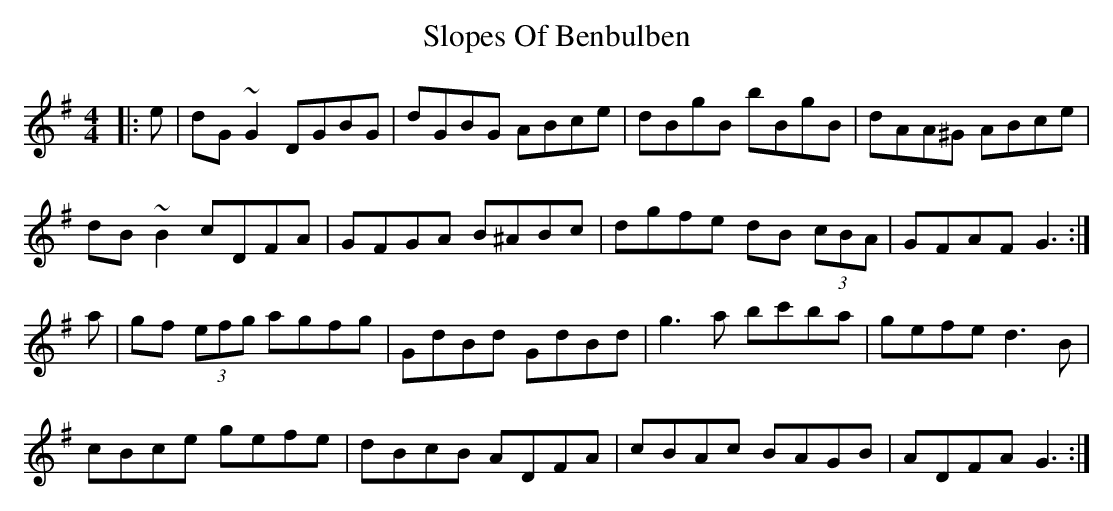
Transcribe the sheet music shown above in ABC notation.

X:1
T: Slopes Of Benbulben
M: 4/4
L: 1/8
K: Gmaj
|:e|dG~G2 DGBG|dGBG ABce|dBgB bBgB|dAA^G ABce|
dB~B2 cDFA|GFGA B^ABc|dgfe dB (3cBA|GFAF G3:|
a|gf (3efg agfg|GdBd GdBd|g3a bc'ba|gefe d3B|
cBce gefe|dBcB ADFA|cBAc BAGB|ADFA G3:|
